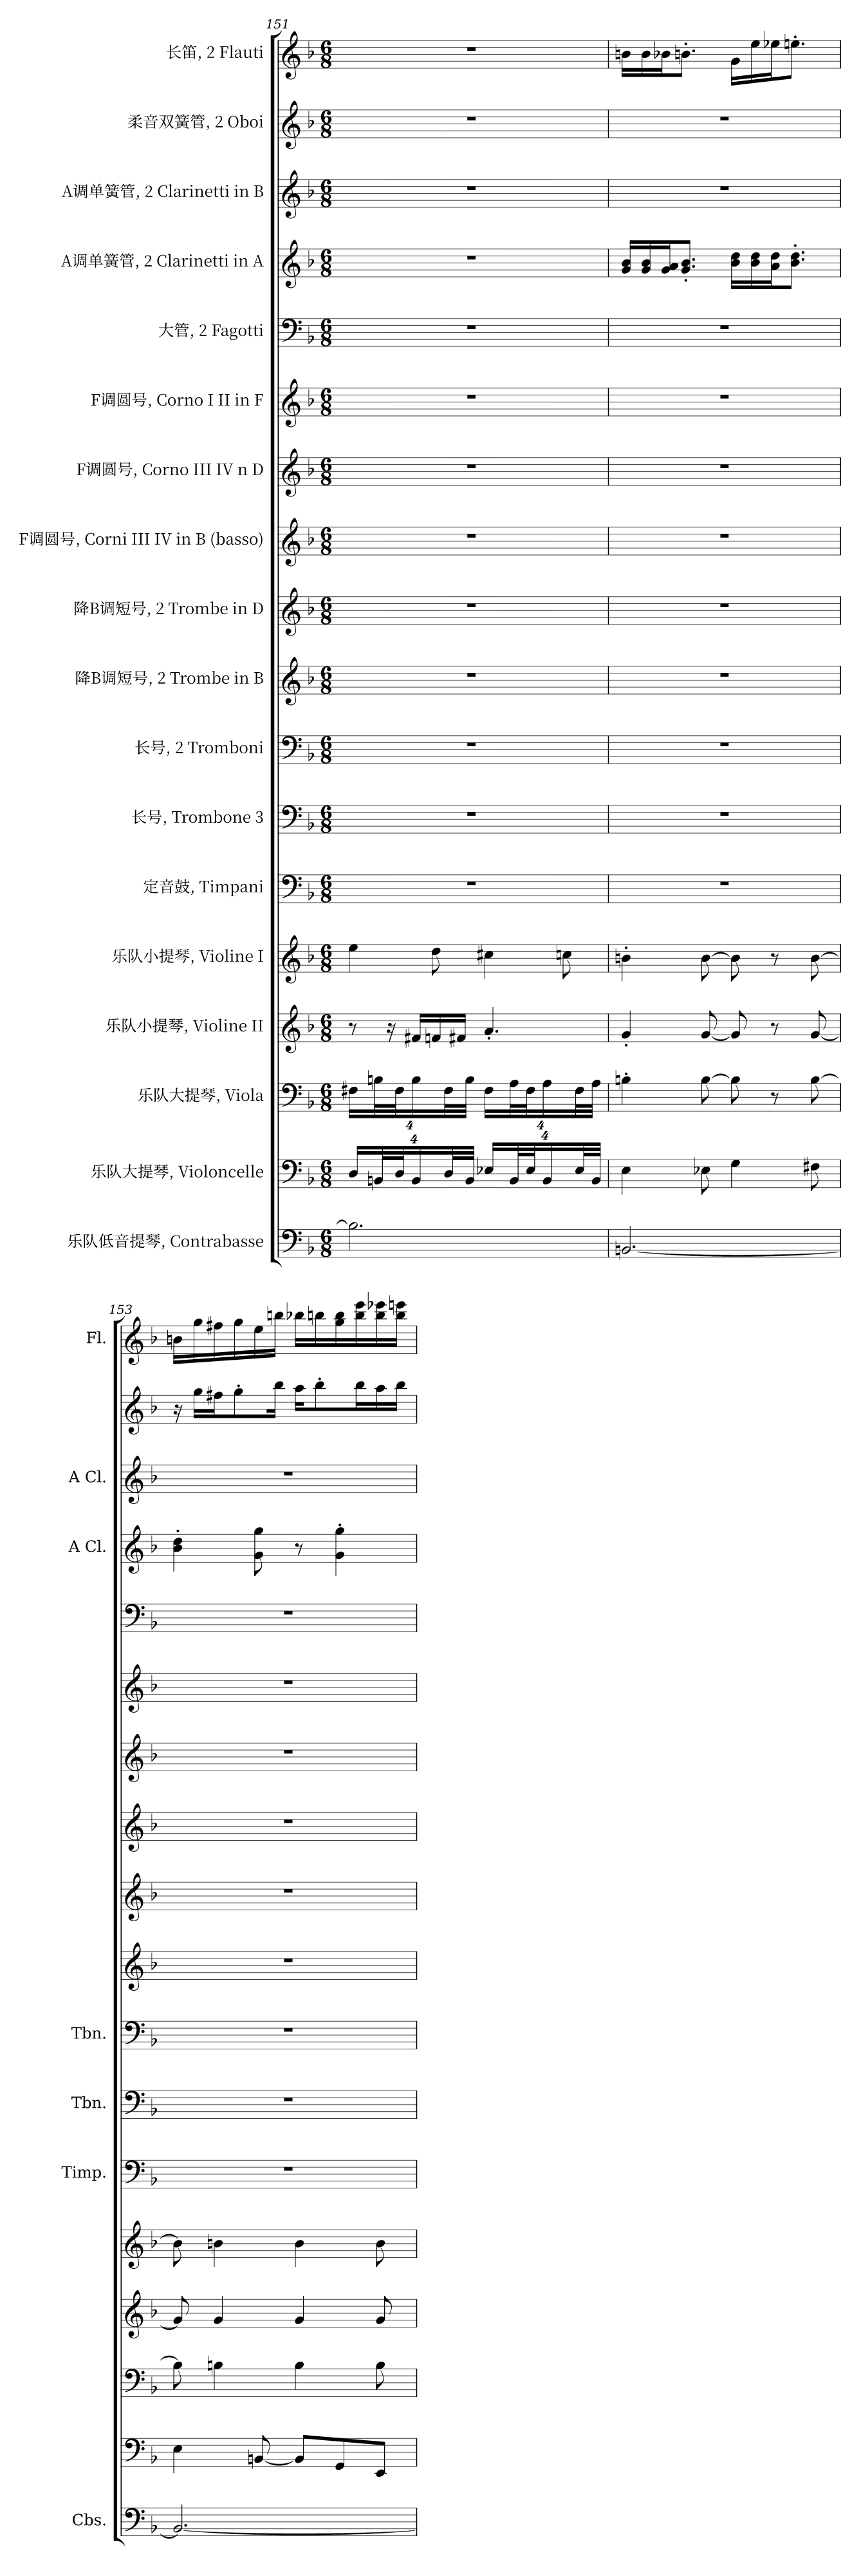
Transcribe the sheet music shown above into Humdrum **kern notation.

**kern	**kern	**kern	**kern	**kern	**kern	**kern	**kern	**kern	**kern	**kern	**kern	**kern	**kern	**kern	**kern	**kern	**kern
*part18	*part17	*part16	*part15	*part14	*part13	*part12	*part11	*part10	*part9	*part8	*part7	*part6	*part5	*part4	*part3	*part2	*part1
*staff18	*staff17	*staff16	*staff15	*staff14	*staff13	*staff12	*staff11	*staff10	*staff9	*staff8	*staff7	*staff6	*staff5	*staff4	*staff3	*staff2	*staff1
*I"乐队低音提琴, Contrabasse	*I"乐队大提琴, Violoncelle	*I"乐队大提琴, Viola	*I"乐队小提琴, Violine II	*I"乐队小提琴, Violine I	*I"定音鼓, Timpani	*I"长号, Trombone 3	*I"长号, 2 Tromboni	*I"降B调短号, 2 Trombe in B	*I"降B调短号, 2 Trombe in D	*I"F调圆号, Corni III IV in B (basso)	*I"F调圆号, Corno III IV n D	*I"F调圆号, Corno I II in F	*I"大管, 2 Fagotti	*I"A调单簧管, 2 Clarinetti in A	*I"A调单簧管, 2 Clarinetti in B	*I"柔音双簧管, 2 Oboi	*I"长笛, 2 Flauti
*I'Cbs.	*	*	*	*	*I'Timp.	*I'Tbn.	*I'Tbn.	*	*	*	*	*	*	*I'A Cl.	*I'A Cl.	*	*I'Fl.
!!LO:PB:g=z
*clefF4	*clefF4	*clefF4	*clefG2	*clefG2	*clefF4	*clefF4	*clefF4	*clefG2	*clefG2	*clefG2	*clefG2	*clefG2	*clefF4	*clefG2	*clefG2	*clefG2	*clefG2
*ITrd7c12	*	*	*	*	*	*	*	*ITrd1c2	*ITrd1c2	*ITrd4c7	*ITrd4c7	*ITrd4c7	*	*ITrd2c3	*ITrd2c3	*ITrd2c3	*
*k[b-]	*k[b-]	*k[b-]	*k[b-]	*k[b-]	*k[b-]	*k[b-]	*k[b-]	*k[b-e-a-]	*k[b-e-a-]	*k[b-e-]	*k[b-e-]	*k[b-e-]	*k[b-]	*k[f#c#]	*k[f#c#]	*k[f#c#]	*k[b-]
*M6/8	*M6/8	*M6/8	*M6/8	*M6/8	*M6/8	*M6/8	*M6/8	*M6/8	*M6/8	*M6/8	*M6/8	*M6/8	*M6/8	*M6/8	*M6/8	*M6/8	*M6/8
*MM89	*MM89	*MM89	*MM89	*MM89	*MM89	*MM89	*MM89	*MM89	*MM89	*MM89	*MM89	*MM89	*MM89	*MM89	*MM89	*MM89	*MM89
*	*Xbrackettup	*Xbrackettup	*	*	*	*	*	*	*	*	*	*	*	*	*	*	*
=151	=151	=151	=151	=151	=151	=151	=151	=151	=151	=151	=151	=151	=151	=151	=151	=151	=151
2.BB\]	32%3D/L	32%3F#X\L	8r	4ee\	2.r	2.r	2.r	2.r	2.r	2.r	2.r	2.r	2.r	2.r	2.r	2.r	2.r
.	64%3BBn/L	64%3Bn\L	.	.	.	.	.	.	.	.	.	.	.	.	.	.	.
.	.	.	16r	.	.	.	.	.	.	.	.	.	.	.	.	.	.
.	64%3D/J	64%3F#\J	.	.	.	.	.	.	.	.	.	.	.	.	.	.	.
.	32%3BB/	32%3B\	16f#X/LL	.	.	.	.	.	.	.	.	.	.	.	.	.	.
.	.	.	16fn/	8dd\	.	.	.	.	.	.	.	.	.	.	.	.	.
.	64%3D/L	64%3F#\L	.	.	.	.	.	.	.	.	.	.	.	.	.	.	.
.	.	.	16f#X/JJ	.	.	.	.	.	.	.	.	.	.	.	.	.	.
.	64%3BB/JJ	64%3B\JJ	.	.	.	.	.	.	.	.	.	.	.	.	.	.	.
.	32%3E-X/L	32%3F#\L	4.a'/	4cc#X\	.	.	.	.	.	.	.	.	.	.	.	.	.
.	64%3BB/L	64%3A\L	.	.	.	.	.	.	.	.	.	.	.	.	.	.	.
.	64%3E-/J	64%3F#\J	.	.	.	.	.	.	.	.	.	.	.	.	.	.	.
.	32%3BB/	32%3A\	.	.	.	.	.	.	.	.	.	.	.	.	.	.	.
.	.	.	.	8ccn\	.	.	.	.	.	.	.	.	.	.	.	.	.
.	64%3E-/L	64%3F#\L	.	.	.	.	.	.	.	.	.	.	.	.	.	.	.
.	64%3BB/JJ	64%3A\JJ	.	.	.	.	.	.	.	.	.	.	.	.	.	.	.
=152	=152	=152	=152	=152	=152	=152	=152	=152	=152	=152	=152	=152	=152	=152	=152	=152	=152
*	*	*	*	*	*	*	*	*	*	*	*	*	*	*	*	*	*MM94
[2.BBBn/	4E\	4Bn'\	4g'/	4bn'\	2.r	2.r	2.r	2.r	2.r	2.r	2.r	2.r	2.r	16e/ 16g/LL	2.r	2.r	16bn\LL
.	.	.	.	.	.	.	.	.	.	.	.	.	.	16e/ 16g/	.	.	16b\
*	*	*	*	*	*	*	*	*	*	*	*	*	*	*	*	*	*MM98
.	.	.	.	.	.	.	.	.	.	.	.	.	.	16e/ 16f#/J	.	.	16b-X\J
.	.	.	.	.	.	.	.	.	.	.	.	.	.	8.e/' 8.g/'J	.	.	8.bn'\J
.	8E-X\	[8B\	[8g/	[8b\	.	.	.	.	.	.	.	.	.	.	.	.	.
*	*	*	*	*	*	*	*	*	*	*	*	*	*	*	*	*	*MM95
.	4G\	8B\]	8g/]	8b\]	.	.	.	.	.	.	.	.	.	16g\ 16b\LL	.	.	16g\LL
.	.	.	.	.	.	.	.	.	.	.	.	.	.	16g\ 16b\	.	.	16ee\
*	*	*	*	*	*	*	*	*	*	*	*	*	*	*	*	*	*MM98
.	.	8r	8r	8r	.	.	.	.	.	.	.	.	.	16f#\ 16b\J	.	.	16ee-X\J
.	.	.	.	.	.	.	.	.	.	.	.	.	.	8.g\' 8.b\'J	.	.	8.een'\J
.	8F#X\	[8B\	[8g/	[8b\	.	.	.	.	.	.	.	.	.	.	.	.	.
!!LO:PB:g=z
=153	=153	=153	=153	=153	=153	=153	=153	=153	=153	=153	=153	=153	=153	=153	=153	=153	=153
*	*	*	*	*	*	*	*	*	*	*	*	*	*	*	*	*	*MM94
2.BBB/_	4E\	8B\]	8g/]	8b\]	2.r	2.r	2.r	2.r	2.r	2.r	2.r	2.r	2.r	4g\' 4b\'	2.r	16r	16bn\LL
.	.	.	.	.	.	.	.	.	.	.	.	.	.	.	.	16ee\LL	16gg\
*	*	*	*	*	*	*	*	*	*	*	*	*	*	*	*	*	*MM98
.	.	4Bn\	4g/	4bn\	.	.	.	.	.	.	.	.	.	.	.	16dd#X\J	16ff#X\
.	.	.	.	.	.	.	.	.	.	.	.	.	.	.	.	8ee'\	16gg\
.	[8BBn/	.	.	.	.	.	.	.	.	.	.	.	.	8e\ 8ee\	.	.	16ee\
.	.	.	.	.	.	.	.	.	.	.	.	.	.	.	.	16gg\Jk	16bbn\JJ
*	*	*	*	*	*	*	*	*	*	*	*	*	*	*	*	*	*MM95
.	8BB/L]	4B\	4g/	4b\	.	.	.	.	.	.	.	.	.	8r	.	16ff#\KL	16bb-X\LL
.	.	.	.	.	.	.	.	.	.	.	.	.	.	.	.	8gg'\	16bbn\
*	*	*	*	*	*	*	*	*	*	*	*	*	*	*	*	*	*MM98
.	8GG/	.	.	.	.	.	.	.	.	.	.	.	.	4e\' 4ee\'	.	.	16gg\ 16bb\
.	.	.	.	.	.	.	.	.	.	.	.	.	.	.	.	16gg\L	16bb\ 16eee\
.	8EE/J	8B\	8g/	8b\	.	.	.	.	.	.	.	.	.	.	.	16ff#\	16bb\ 16eee-X\
.	.	.	.	.	.	.	.	.	.	.	.	.	.	.	.	16gg\JJ	16bb\ 16eeen\JJ
=	=	=	=	=	=	=	=	=	=	=	=	=	=	=	=	=	=
*-	*-	*-	*-	*-	*-	*-	*-	*-	*-	*-	*-	*-	*-	*-	*-	*-	*-
